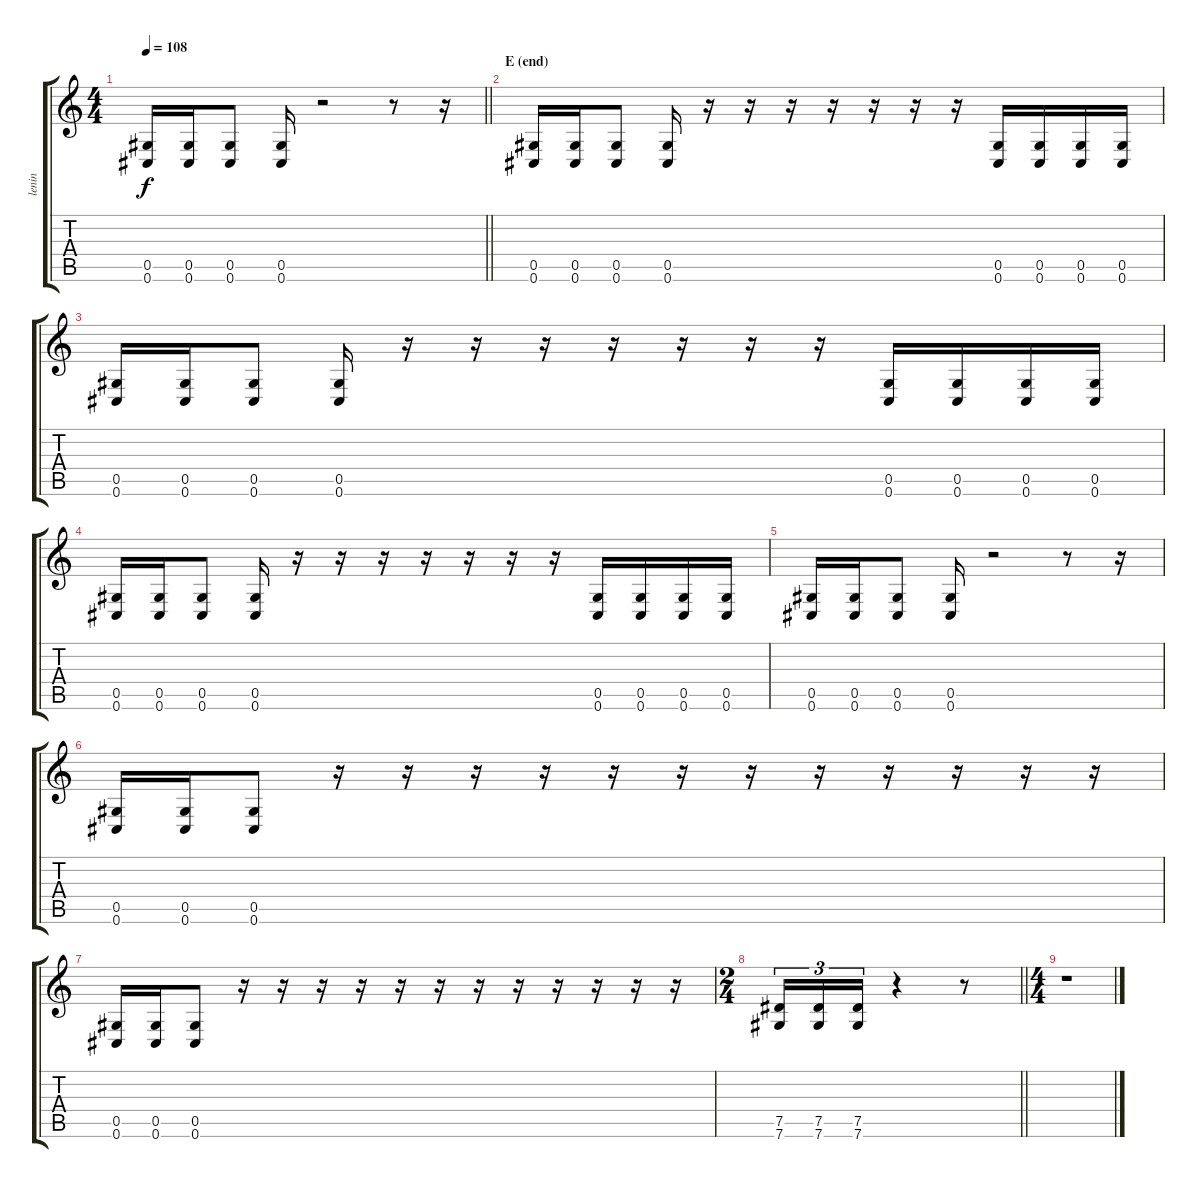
\track ("lenin" "lenin") {instrument distortionguitar}
\staff {score tabs}
\tuning (Eb4 Bb3 Gb3 Db3 Ab2 Db2) {hide}
\ts (4 4)
\tempo 108
\clef g2
\barLineRight lightlight
\ks c
(0.5 0.6).16{dy f} (0.5 0.6).16 (0.5 0.6).8 (0.5 0.6).16 r.2 r.8 r.16 |
\section ("" "E (end)")
(0.5 0.6).16 (0.5 0.6).16 (0.5 0.6).8 (0.5 0.6).16 r.16 r.16 r.16 r.16 r.16 r.16 r.16 (0.5 0.6).16 (0.5 0.6).16 (0.5 0.6).16 (0.5 0.6).16 |
(0.5 0.6).16 (0.5 0.6).16 (0.5 0.6).8 (0.5 0.6).16 r.16 r.16 r.16 r.16 r.16 r.16 r.16 (0.5 0.6).16 (0.5 0.6).16 (0.5 0.6).16 (0.5 0.6).16 |
(0.5 0.6).16 (0.5 0.6).16 (0.5 0.6).8 (0.5 0.6).16 r.16 r.16 r.16 r.16 r.16 r.16 r.16 (0.5 0.6).16 (0.5 0.6).16 (0.5 0.6).16 (0.5 0.6).16 |
(0.5 0.6).16 (0.5 0.6).16 (0.5 0.6).8 (0.5 0.6).16 r.2 r.8 r.16 |
(0.5 0.6).16 (0.5 0.6).16 (0.5 0.6).8 r.16 r.16 r.16 r.16 r.16 r.16 r.16 r.16 r.16 r.16 r.16 r.16 |
(0.5 0.6).16 (0.5 0.6).16 (0.5 0.6).8 r.16 r.16 r.16 r.16 r.16 r.16 r.16 r.16 r.16 r.16 r.16 r.16 |
\ts (2 4)
\barLineRight lightlight
(7.5 7.6).16{tu (3 2)} (7.5 7.6).16{tu (3 2)} (7.5 7.6).16{tu (3 2)} r.4 r.8 |
\ts (4 4)
r.1
